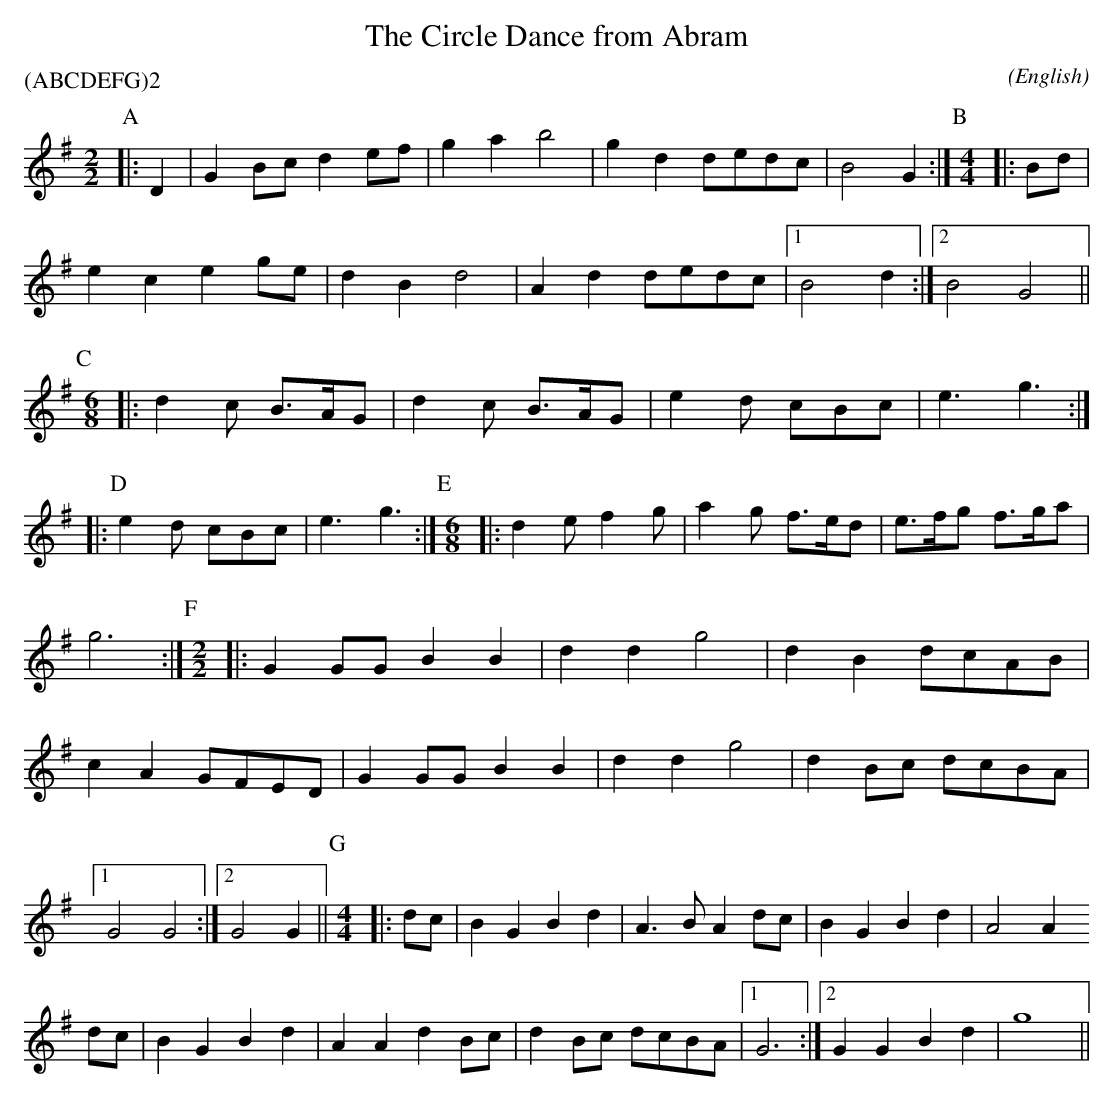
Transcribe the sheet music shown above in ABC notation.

X:1
T:The Circle Dance from Abram
M:2/2
C:
O:English
P:(ABCDEFG)2
K:G
P:A
|: D2 | G2 Bc d2 ef | g2 a2 b4 | g2 d2 dedc  |  B4 G2 :|\
P:B
M:4/4
|: Bd | e2 c2 e2 ge | d2 B2 d4 | A2 d2 dedc  |1 B4 d2 :|2 B4 G4 ||\
P:C
M:6/8
|: d2 c B>AG | d2 c B>AG | e2 d cBc | e3 g3 :|\
P:D
|: e2 d cBc | e3 g3 :|\
P:E
M:6/8
|: d2 e f2 g | a2 g f>ed    | e>fg    f>ga    | g6 :|\
P:F
M:2/2
|: G2 GG B2 B2 | d2 d2 g4 |    d2 B2 dcAB |  c2 A2 GFED |\
   G2 GG B2 B2 | d2 d2 g4 |    d2 Bc dcBA |1 G4    G4   :|2 G4 G2 ||\
P:G
M:4/4
|: dc | B2 G2 B2 d2 | A3 B  A2 dc | B2 G2 B2 d2 |  A4 A2
   dc | B2 G2 B2 d2 | A2 A2 d2 Bc | d2 Bc dcBA  |1 G6    :|2 G2G2 B2d2 | g8 ||
